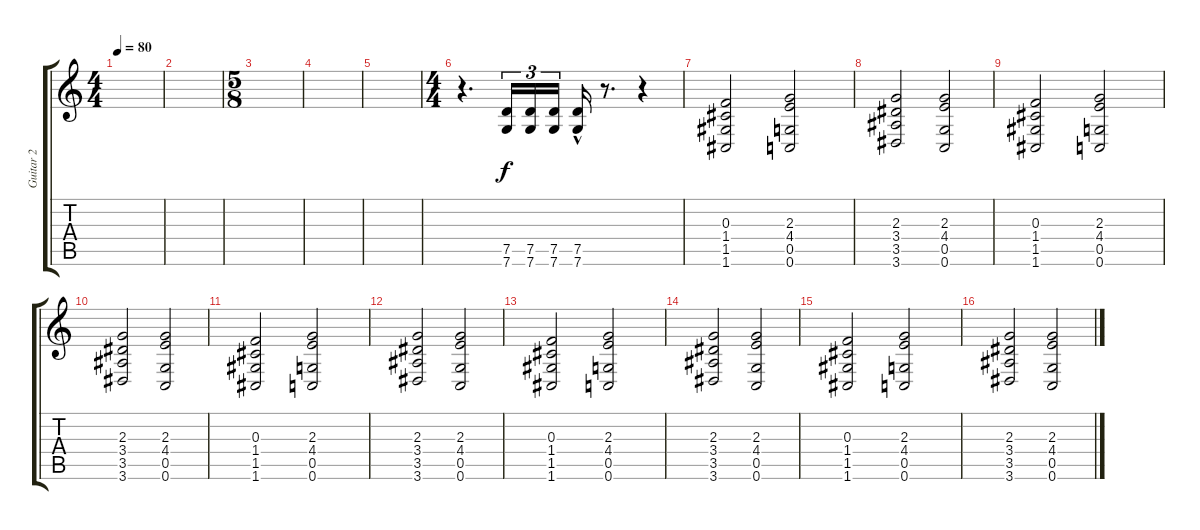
\track ("Guitar 2" "Guitar 2") {instrument distortionguitar}
\staff {score tabs}
\tuning (D4 A3 F3 C3 G2 C2) {hide}
\ts (4 4)
\tempo 80
\clef g2
\ks c
|
|
\ts (5 8)
|
|
|
\ts (4 4)
r.4{d} (7.5 7.6).16{tu (3 2)} (7.5 7.6).16{tu (3 2)} (7.5 7.6).16{tu (3 2)} (7.5 7.6{hac}).16 r.8{d} r.4 |
(0.3 1.4 1.5 1.6).2{volume 16 balance 8} (2.3 4.4 0.5 0.6).2 |
(2.3 3.4 3.5 3.6).2 (2.3 4.4 0.5 0.6).2 |
(0.3 1.4 1.5 1.6).2{volume 16 balance 8} (2.3 4.4 0.5 0.6).2 |
(2.3 3.4 3.5 3.6).2 (2.3 4.4 0.5 0.6).2 |
(0.3 1.4 1.5 1.6).2{volume 16 balance 8} (2.3 4.4 0.5 0.6).2 |
(2.3 3.4 3.5 3.6).2 (2.3 4.4 0.5 0.6).2 |
(0.3 1.4 1.5 1.6).2{volume 16 balance 8} (2.3 4.4 0.5 0.6).2 |
(2.3 3.4 3.5 3.6).2 (2.3 4.4 0.5 0.6).2 |
(0.3 1.4 1.5 1.6).2{volume 16 balance 8} (2.3 4.4 0.5 0.6).2 |
(2.3 3.4 3.5 3.6).2 (2.3 4.4 0.5 0.6).2
